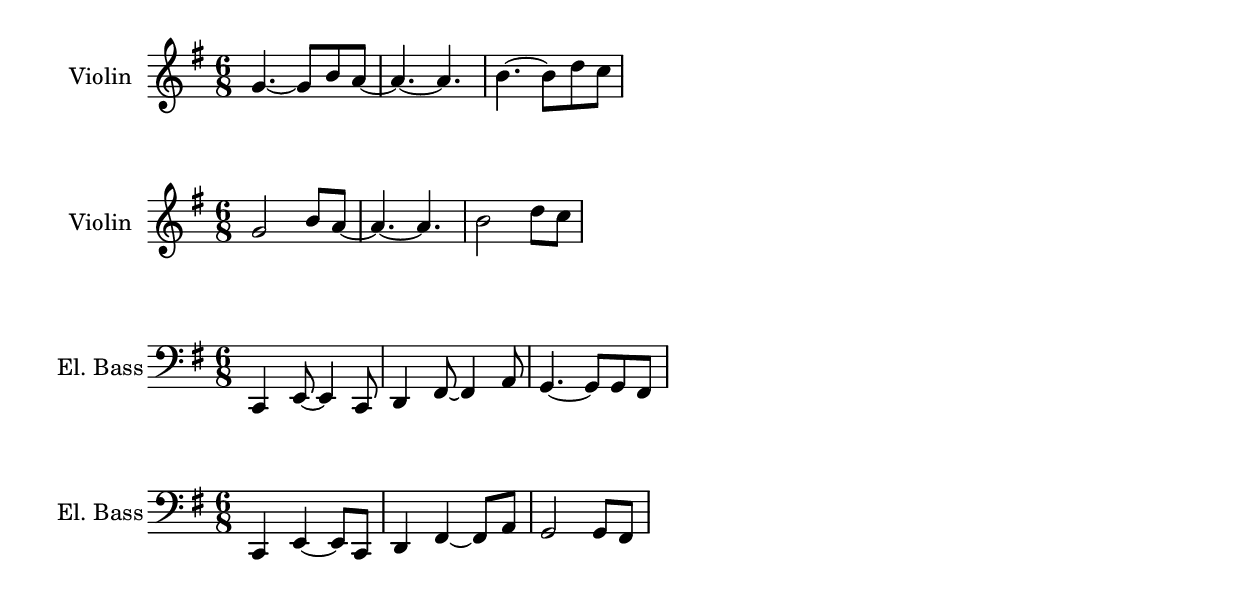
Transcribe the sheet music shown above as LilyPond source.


\version "2.24.4"

\score {
  \new Staff \with {
    instrumentName      = "Violin"
    shortInstrumentName = "Vln."
  }{ \clef treble \key g \major \time 6/8
    g'4.~g'8 b' a'~   |
    a'4.~a'           |
    b'4.~b'8 d'' c''  |
  }
}

\score {
  \new Staff \with {
    instrumentName      = "Violin"
    shortInstrumentName = "Vln."
  }{ \clef treble \key g \major \time 6/8
      g'2 b'8 a'~  |
      a'4.~a'      |
      b'2 d''8 c'' |
  }
}

\score {
  \new Staff \with {
    instrumentName      = "El. Bass"
    shortInstrumentName = "El. B."
  }{ \clef bass \key g \major \time 6/8 |
    c,4 e,8~ e,4 c,8     |
    d,4 fis,8~ fis,4 a,8 |
    g,4.~ g,8 g, fis,    |
  }
}

\score {
  \new Staff \with {
    instrumentName      = "El. Bass"
    shortInstrumentName = "El. B."
  }{ \clef bass \key g \major \time 6/8
      c,4 e,~e,8 c,     |
      d,4 fis,~fis,8 a, |
      g,2 g,8 fis,      |
  }
}
